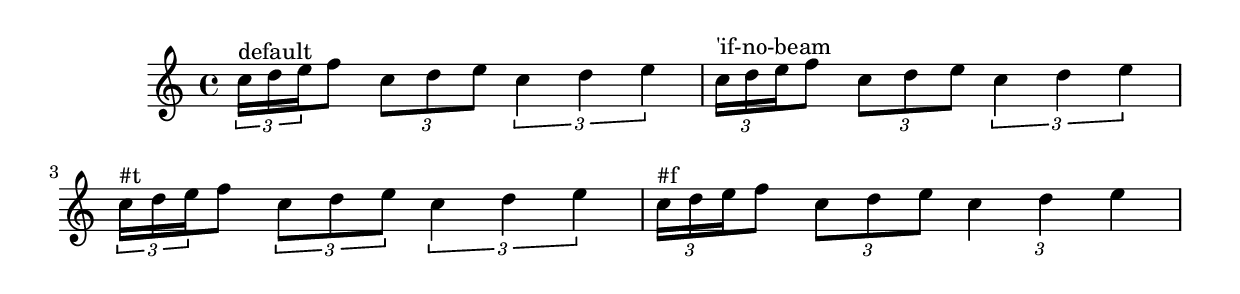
%% Do not edit this file; it is automatically
%% generated from LSR http://lsr.dsi.unimi.it
%% This file is in the public domain.
\version "2.13.4"

\header {
  lsrtags = "rhythms, tweaks-and-overrides"

  texidoc = "
The default behavior of tuplet-bracket visibility is to print a bracket
unless there is a beam of the same length as the tuplet. To control the
visibility of tuplet brackets, set the property
@code{'bracket-visibility} to either @code{#t} (always print a
bracket), @code{#f} (never print a bracket) or @code{#'if-no-beam}
(only print a bracket if there is no beam). 

"
  doctitle = "Controlling tuplet bracket visibility"
} % begin verbatim

music = \relative c'' {
  \times 2/3 { c16[ d e } f8]
  \times 2/3 { c8 d e }
  \times 2/3 { c4 d e }
}

\new Voice {
  \relative c' {
    << \music s4^"default" >>
    \override TupletBracket #'bracket-visibility = #'if-no-beam
    << \music s4^"'if-no-beam" >>
    \override TupletBracket #'bracket-visibility = ##t
    << \music s4^"#t" >>
    \override TupletBracket #'bracket-visibility = ##f
    << \music s4^"#f" >>
  }
} 


